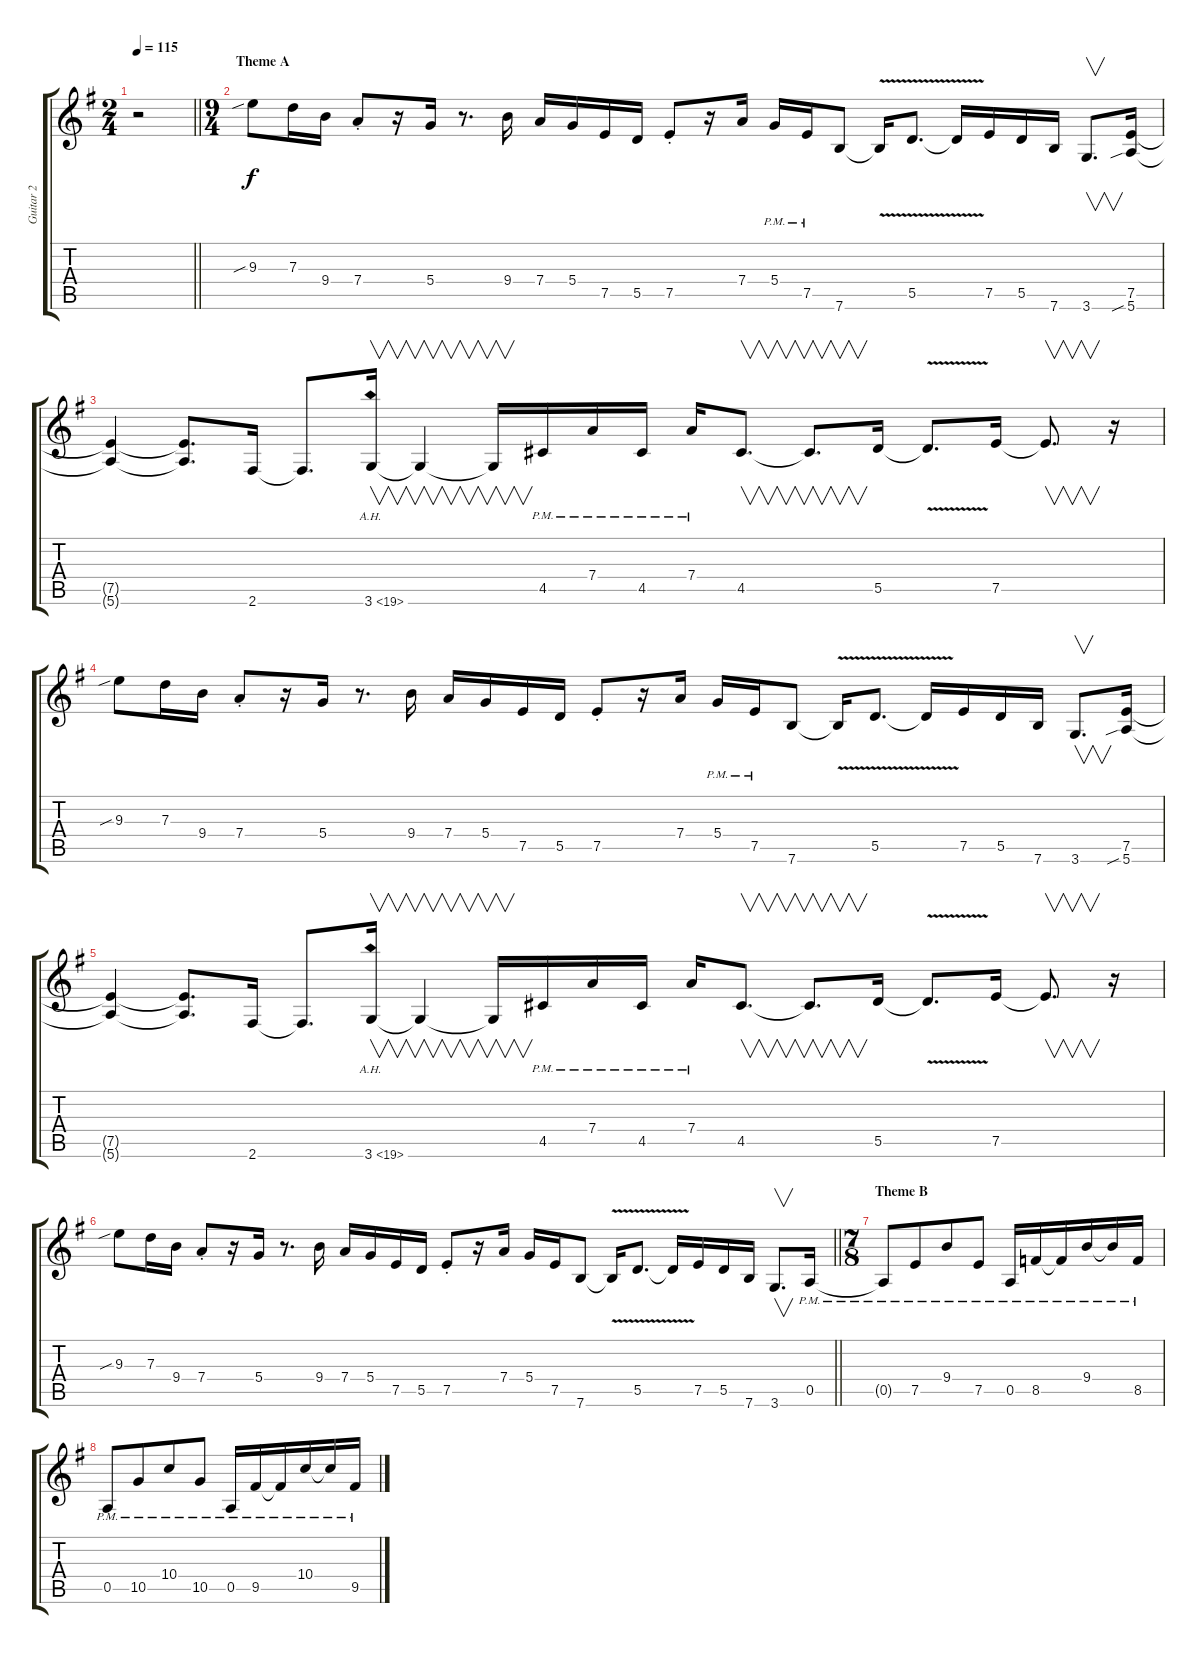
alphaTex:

\track ("Guitar 2" "Guitar 2") {instrument overdrivenguitar}
\staff {score tabs}
\tuning (E4 B3 G3 D3 A2 E2) {hide}
\ts (2 4)
\tempo 115
\clef g2
\barLineRight lightlight
\ks g
r.2{dy f instrument overdrivenguitar} |
\ts (9 4)
\section ("" "Theme A")
9.3{sib}.8 7.3.16 9.4.16 7.4{st}.8 r.16 5.4.16 r.8{d} 9.4.16 7.4.16 5.4.16 7.5.16 5.5.16 7.5{st}.8 r.16 7.4.16 5.4{pm}.16 7.5{pm}.16 7.6.8 7.6{v t}.16 5.5{v}.8{d} 5.5{v t}.16 7.5.16 5.5.16 7.6.16 3.6.8{v d} (7.5 5.6{sib}).16 |
(7.5{t} 5.6{t}).4 (7.5{t} 5.6{t}).8{d} 2.6.16 2.6{t}.8{d} 3.6{ah 16}.16{v} 3.6{t}.4{v} 3.6{t}.16{v} 4.5{pm}.16 7.4{pm}.16 4.5{pm}.16 7.4{pm}.16 4.5.8{v d} 4.5{t}.8{v d} 5.5.16 5.5{v t}.8{d} 7.5.16 7.5{t}.8{v d} r.16 |
9.3{sib}.8 7.3.16 9.4.16 7.4{st}.8 r.16 5.4.16 r.8{d} 9.4.16 7.4.16 5.4.16 7.5.16 5.5.16 7.5{st}.8 r.16 7.4.16 5.4{pm}.16 7.5{pm}.16 7.6.8 7.6{v t}.16 5.5{v}.8{d} 5.5{v t}.16 7.5.16 5.5.16 7.6.16 3.6.8{v d} (7.5 5.6{sib}).16 |
(7.5{t} 5.6{t}).4 (7.5{t} 5.6{t}).8{d} 2.6.16 2.6{t}.8{d} 3.6{ah 16}.16{v} 3.6{t}.4{v} 3.6{t}.16{v} 4.5{pm}.16 7.4{pm}.16 4.5{pm}.16 7.4{pm}.16 4.5.8{v d} 4.5{t}.8{v d} 5.5.16 5.5{v t}.8{d} 7.5.16 7.5{t}.8{v d} r.16 |
\barLineRight lightlight
9.3{sib}.8 7.3.16 9.4.16 7.4{st}.8 r.16 5.4.16 r.8{d} 9.4.16 7.4.16 5.4.16 7.5.16 5.5.16 7.5{st}.8 r.16 7.4.16 5.4.16 7.5.16 7.6.8 7.6{v t}.16 5.5{v}.8{d} 5.5{v t}.16 7.5.16 5.5.16 7.6.16 3.6.8{v d} 0.5{pm}.16 |
\ts (7 8)
\section ("" "Theme B")
0.5{pm t}.8 7.5{pm}.8 9.4{pm}.8 7.5{pm}.8 0.5{pm}.16 8.5{pm}.16 8.5{pm t}.16 9.4{pm}.16 9.4{pm t}.16 8.5{pm}.16 |
0.5{pm}.8 10.5{pm}.8 10.4{pm}.8 10.5{pm}.8 0.5{pm}.16 9.5{pm}.16 9.5{pm t}.16 10.4{pm}.16 10.4{pm t}.16 9.5{pm}.16
